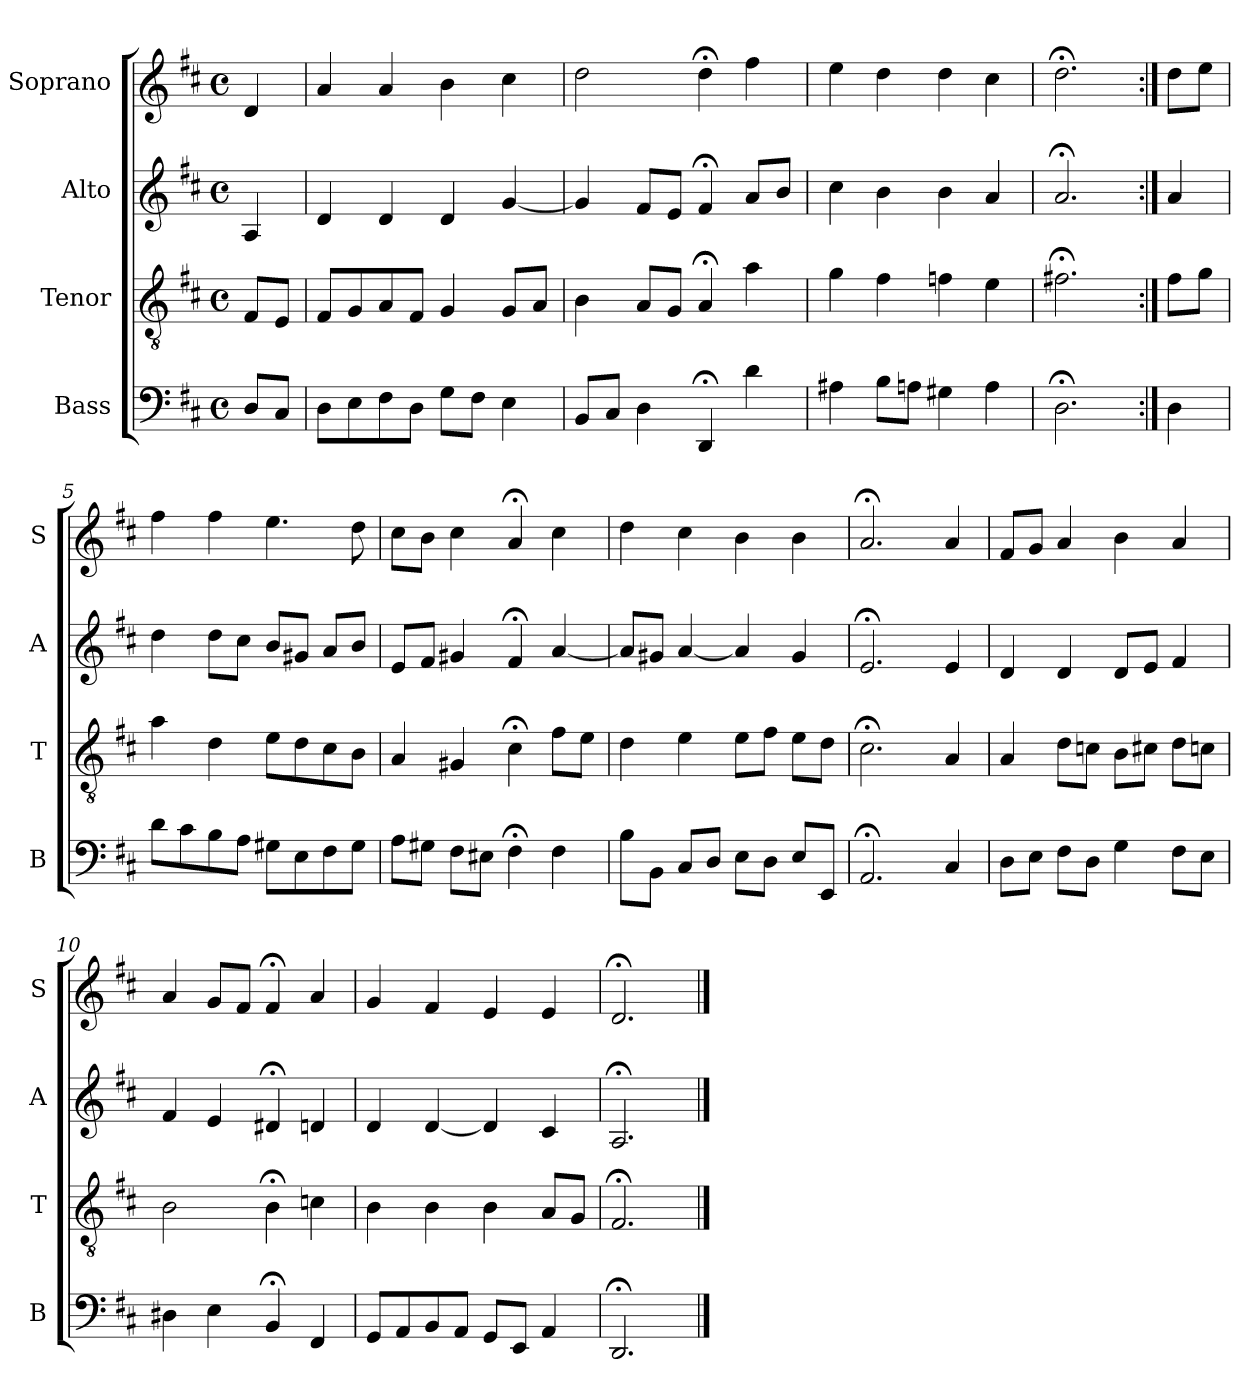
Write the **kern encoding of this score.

**kern	**kern	**kern	**kern
*part4	*part3	*part2	*part1
*staff4	*staff3	*staff2	*staff1
*I"Bass	*I"Tenor	*I"Alto	*I"Soprano
*I'B	*I'T	*I'A	*I'S
*clefF4	*clefGv2	*clefG2	*clefG2
*k[f#c#]	*k[f#c#]	*k[f#c#]	*k[f#c#]
*D:	*D:	*D:	*D:
*M4/4	*M4/4	*M4/4	*M4/4
*met(c)	*met(c)	*met(c)	*met(c)
*MM100	*MM100	*MM100	*MM100
=	=	=	=
8DL	8F#L	4Ai	4d
8C#iJ	8EJ	.	.
=1	=1	=1	=1
8DiL	8F#L	4di	4a
8E	8G	.	.
8F#	8A	4d	4a
8DJ	8F#J	.	.
8GL	4G	4d	4b
8F#J	.	.	.
4E	8GL	[4g	4cc#
.	8AJ	.	.
=2	=2	=2	=2
8BBL	4B	4g]	2dd
8C#J	.	.	.
4D	8AL	8f#L	.
.	8GJ	8eJ	.
4DD;<	4A;<	4f#;<	4dd;<
4d	4a	8aL	4ff#
.	.	8bJ	.
=3	=3	=3	=3
4A#X	4g	4cc#	4ee
8BL	4f#	4b	4dd
8AnJ	.	.	.
4G#X	4fn	4b	4dd
4A	4e	4a	4cc#
=4	=4	=4	=4
2.D;<	2.f#X;<	2.a;<	2.dd;<
=:|!	=:|!	=:|!	=:|!
4D	8f#L	4a	8ddL
.	8gJ	.	8eeJ
=5	=5	=5	=5
8dL	4a	4dd	4ff#
8c#	.	.	.
8B	4d	8ddL	4ff#
8AJ	.	8cc#J	.
8G#XL	8eL	8bL	4.ee
8E	8d	8g#XJ	.
8F#	8c#	8aL	.
8G#J	8BJ	8bJ	8dd
=6	=6	=6	=6
8AL	4A	8eL	8cc#L
8G#XJ	.	8f#J	8bJ
8F#L	4G#X	4g#X	4cc#
8E#XJ	.	.	.
4F#;<	4c#;<	4f#;<	4a;<
4F#	8f#L	[4a	4cc#
.	8eJ	.	.
=7	=7	=7	=7
8BL	4d	8aL]	4dd
8BBJ	.	8g#XJ	.
8C#L	4e	[4a	4cc#
8DJ	.	.	.
8EL	8eL	4a]	4b
8DJ	8f#J	.	.
8EL	8eL	4g#	4b
8EEJ	8dJ	.	.
=8	=8	=8	=8
2.AA;<	2.c#;<	2.e;<	2.a;<
4C#	4A	4e	4a
=9	=9	=9	=9
8DL	4A	4d	8f#L
8EJ	.	.	8gJ
8F#L	8dL	4d	4a
8DJ	8cnJ	.	.
4G	8BL	8dL	4b
.	8c#XJ	8eJ	.
8F#L	8dL	4f#	4a
8EJ	8cnJ	.	.
=10	=10	=10	=10
4D#X	2B	4f#	4a
4E	.	4e	8gL
.	.	.	8f#J
4BB;<	4B;<	4d#X;<	4f#;<
4FF#	4cn	4dn	4a
=11	=11	=11	=11
8GGL	4B	4d	4g
8AA	.	.	.
8BB	4B	[4d	4f#
8AAJ	.	.	.
8GGL	4B	4d]	4e
8EEJ	.	.	.
4AA	8AL	4c#	4e
.	8GJ	.	.
=12	=12	=12	=12
2.DD;<	2.F#;<	2.A;<	2.d;<
==	==	==	==
*-	*-	*-	*-
